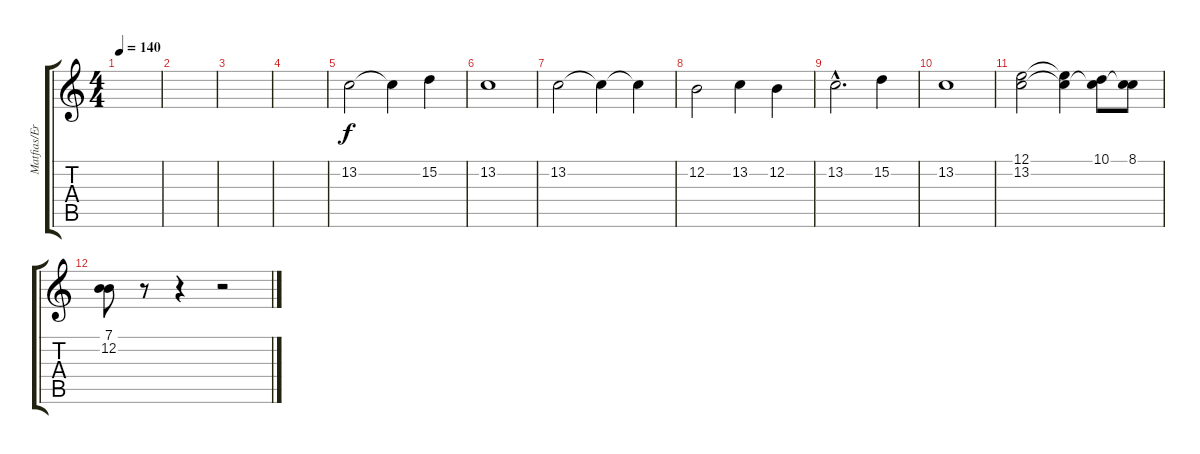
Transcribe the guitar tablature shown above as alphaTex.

\track ("Matfias/Eric - Choirs" "Matfias/Er") {instrument choiraahs}
\staff {score tabs}
\tuning (E4 B3 G3 D3 A2 E2) {hide}
\ts (4 4)
\tempo 140
\clef g2
\ks c
|
|
|
|
13.2.2 13.2{t}.4 15.2.4 |
13.2.1 |
13.2.2 13.2{t}.4 13.2{t}.4 |
12.2.2 13.2.4 12.2.4 |
13.2{hac}.2{d} 15.2.4 |
13.2.1 |
(12.1 13.2).2 (12.1{t} 13.2{t}).4 (10.1 13.2{t}).8 (8.1 13.2{t}).8 |
(7.1 12.2).8 r.8 r.4 r.2
